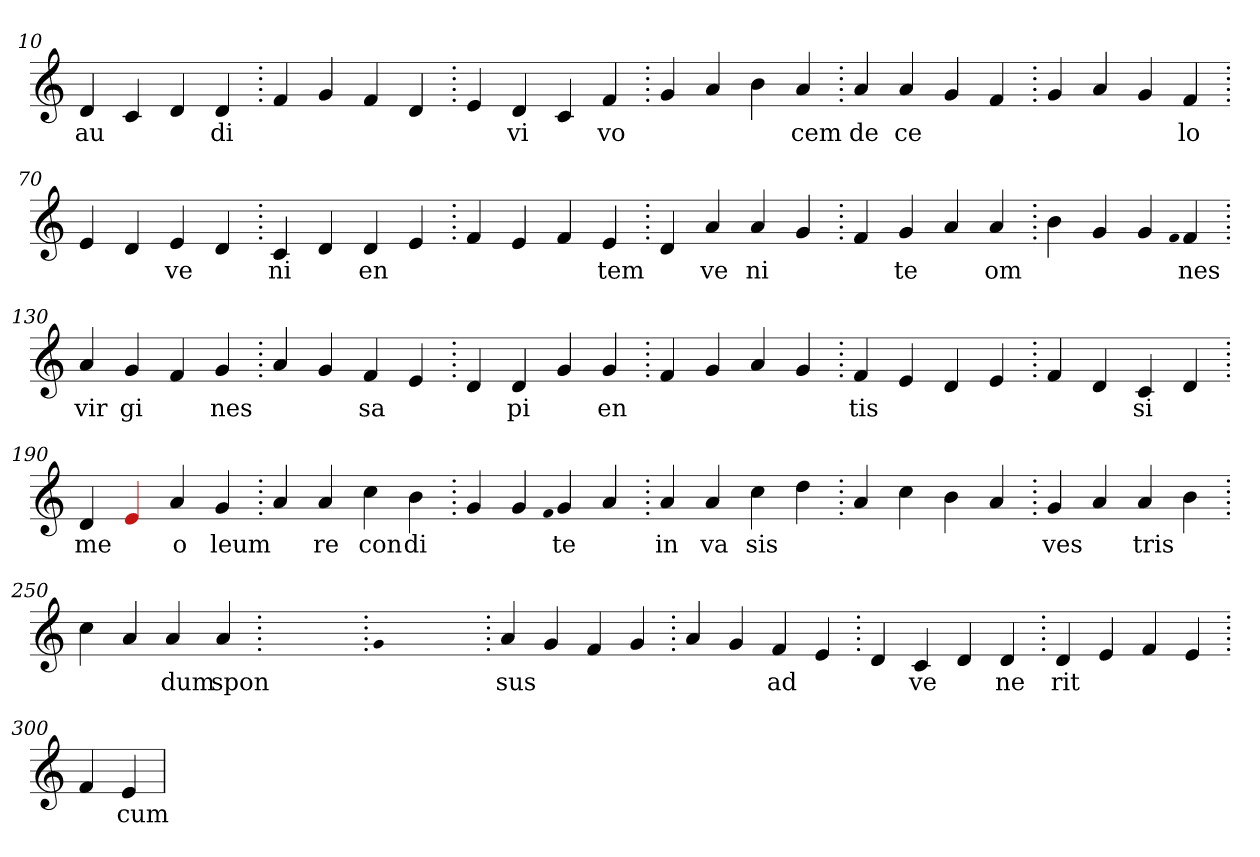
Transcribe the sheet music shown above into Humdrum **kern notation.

**kern	**text
*part1	*part1
*staff1	*staff1
*clefG2	*
=10.	=10.
4d	au
4c	.
4d	.
4d	di
=20.	=20.
4f	.
4g	.
4f	.
4d	.
=30.	=30.
4e	.
4d	vi
4c	.
4f	vo
=40.	=40.
4g	.
4a	.
4b	.
4a	cem
=50.	=50.
4a	de
4a	ce
4g	.
4f	.
=60.	=60.
4g	.
4a	.
4g	.
4f	lo
=70.	=70.
4e	.
4d	.
4e	ve
4d	.
=80.	=80.
4c	ni
4d	.
4d	en
4e	.
=90.	=90.
4f	.
4e	.
4f	.
4e	tem
=100.	=100.
4d	.
4a	ve
4a	ni
4g	.
=110.	=110.
4f	.
4g	te
4a	.
4a	om
=120.	=120.
4b	.
4g	.
4g	.
qqf	.
4f	nes
=130.	=130.
4a	vir
4g	gi
4f	.
4g	nes
=140.	=140.
4a	.
4g	.
4f	sa
4e	.
=150.	=150.
4d	.
4d	pi
4g	.
4g	en
=160.	=160.
4f	.
4g	.
4a	.
4g	.
=170.	=170.
4f	tis
4e	.
4d	.
4e	.
=180.	=180.
4f	.
4d	.
4c	si
4d	.
=190.	=190.
4d	me
4Re	.
4a	o
4g	leum
=200.	=200.
4a	.
4a	re
4cc	con
4b	di
=210.	=210.
4g	.
4g	.
qqf	.
4g	te
4a	.
=220.	=220.
4a	in
4a	va
4cc	sis
4dd	.
=230.	=230.
4a	.
4cc	.
4b	.
4a	.
=240.	=240.
4g	ves
4a	.
4a	tris
4b	.
=250.	=250.
4cc	.
4a	.
4a	dum
4a	spon
=260.	=260.
1ryy	.
=260.	=260.
qqg	.
1ryy	.
=260.	=260.
4a	sus
4g	.
4f	.
4g	.
=270.	=270.
4a	.
4g	.
4f	ad
4e	.
=280.	=280.
4d	.
4c	ve
4d	.
4d	ne
=290.	=290.
4d	rit
4e	.
4f	.
4e	.
=300.	=300.
4f	.
4e	cum
=	=
*-	*-
